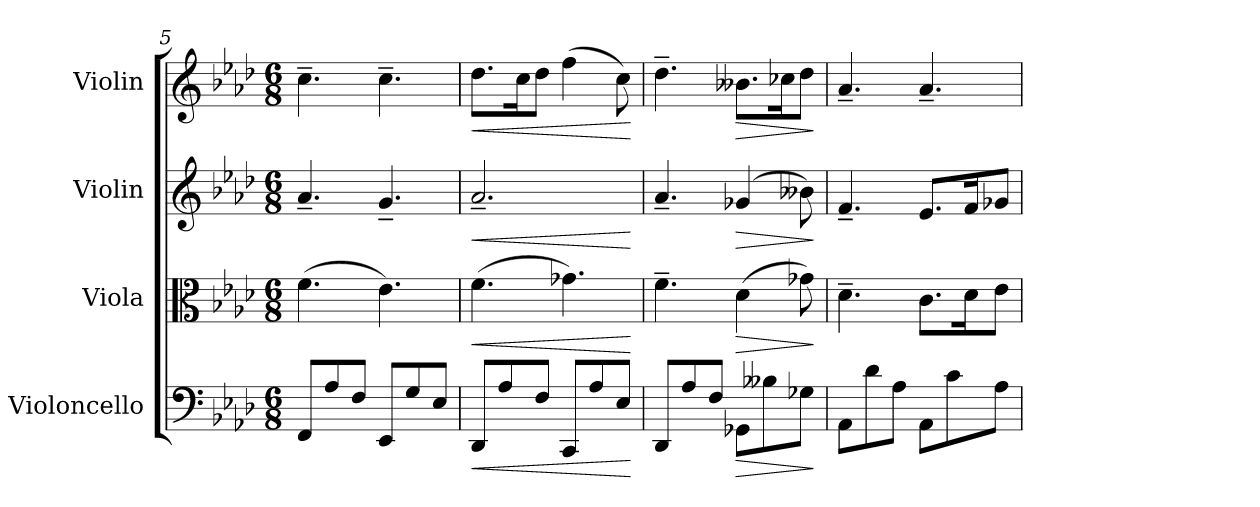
**kern	**dynam	**kern	**dynam	**kern	**dynam	**kern	**dynam
*part4	*part4	*part3	*part3	*part2	*part2	*part1	*part1
*staff4	*staff4	*staff3	*staff3	*staff2	*staff2	*staff1	*staff1
*I"Violoncello	*	*I"Viola	*	*I"Violin	*	*I"Violin	*
*I'Vc.	*	*I'Vla.	*	*I'Vln.	*	*I'Vln.	*
*clefF4	*	*clefC3	*	*clefG2	*	*clefG2	*
*k[b-e-a-d-]	*	*k[b-e-a-d-]	*	*k[b-e-a-d-]	*	*k[b-e-a-d-]	*
*M6/8	*	*M6/8	*	*M6/8	*	*M6/8	*
=5	=5	=5	=5	=5	=5	=5	=5
8FF/L	.	(>4.f\	.	4.a-~/	.	4.cc~\	.
8A-/	.	.	.	.	.	.	.
8F/J	.	.	.	.	.	.	.
8EE-/L	.	4.e-\)	.	4.g~/	.	4.cc~\	.
8G/	.	.	.	.	.	.	.
8E-/J	.	.	.	.	.	.	.
=6	=6	=6	=6	=6	=6	=6	=6
!	!LO:HP:b	!	!LO:HP:b	!	!LO:HP:b	!	!LO:HP:b
8DD-/L	<	(>4.f\	<	2.a-~/	<	8.dd-\L	<
8A-/	.	.	.	.	.	.	.
.	.	.	.	.	.	16cc\K	.
8F/J	.	.	.	.	.	8dd-\J	.
8CC/L	.	4.g-X\)	.	.	.	(>4ff\	.
8A-/	.	.	.	.	.	.	.
8E-/J	.	.	.	.	.	8cc\)	.
.	[	.	[	.	[	.	[
!!LO:LB:g=z
=7	=7	=7	=7	=7	=7	=7	=7
8DD-/L	.	4.f~\	.	4.a-~/	.	4.dd-~\	.
8A-/	.	.	.	.	.	.	.
8F/J	.	.	.	.	.	.	.
!	!LO:HP:b	!	!LO:HP:b	!	!LO:HP:b	!	!LO:HP:b
8GG-X\L	>	(>4d-\	>	(>4g-X/	>	8.b--X\L	>
8B--X\	.	.	.	.	.	.	.
.	.	.	.	.	.	16cc-X\K	.
8G-X\J	.	8g-X\)	.	8b--X\)	.	8dd-\J	.
.	]	.	]	.	]	.	]
=8	=8	=8	=8	=8	=8	=8	=8
8AA-\L	.	4.d-~\	.	4.f~/	.	4.a-~/	.
8d-\	.	.	.	.	.	.	.
8A-\J	.	.	.	.	.	.	.
8AA-\L	.	8.c\L	.	8.e-/L	.	4.a-~/	.
8c\	.	.	.	.	.	.	.
.	.	16d-\K	.	16f/K	.	.	.
8A-\J	.	8e-\J	.	8g-X/J	.	.	.
=	=	=	=	=	=	=	=
*-	*-	*-	*-	*-	*-	*-	*-
